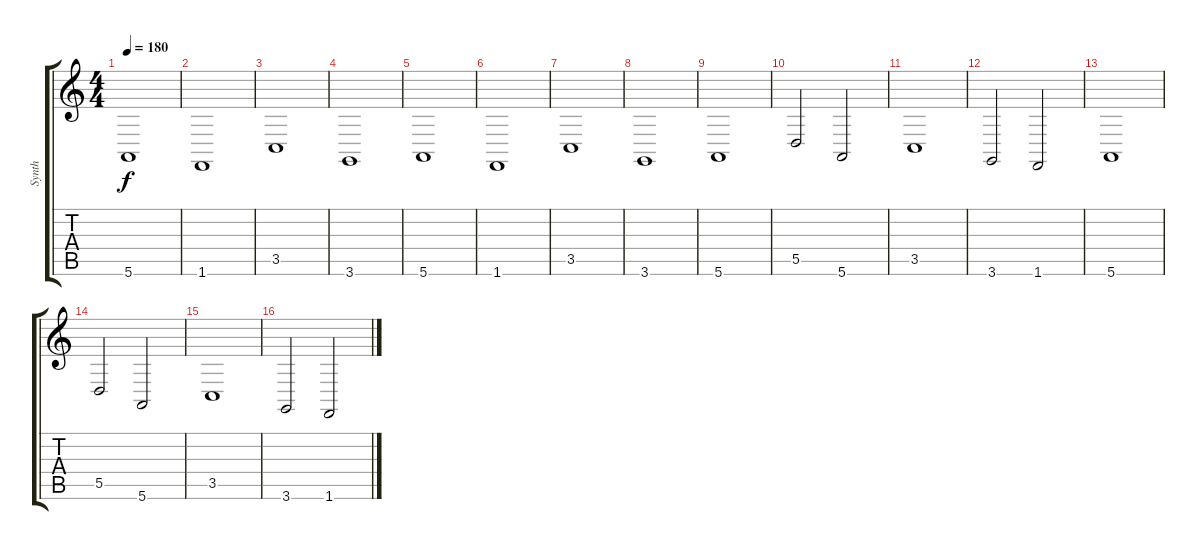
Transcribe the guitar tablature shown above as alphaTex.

\track ("Synth" "Synth") {instrument synthbrass2}
\staff {score tabs}
\tuning (E4 B3 G3 D3 A2 E2) {hide}
\ts (4 4)
\tempo 180
\clef g2
\ks c
5.6.1{dy f} |
1.6.1 |
3.5.1 |
3.6.1 |
5.6.1 |
1.6.1 |
3.5.1 |
3.6.1 |
5.6.1 |
5.5.2 5.6.2 |
3.5.1 |
3.6.2 1.6.2 |
5.6.1 |
5.5.2 5.6.2 |
3.5.1 |
3.6.2 1.6.2
